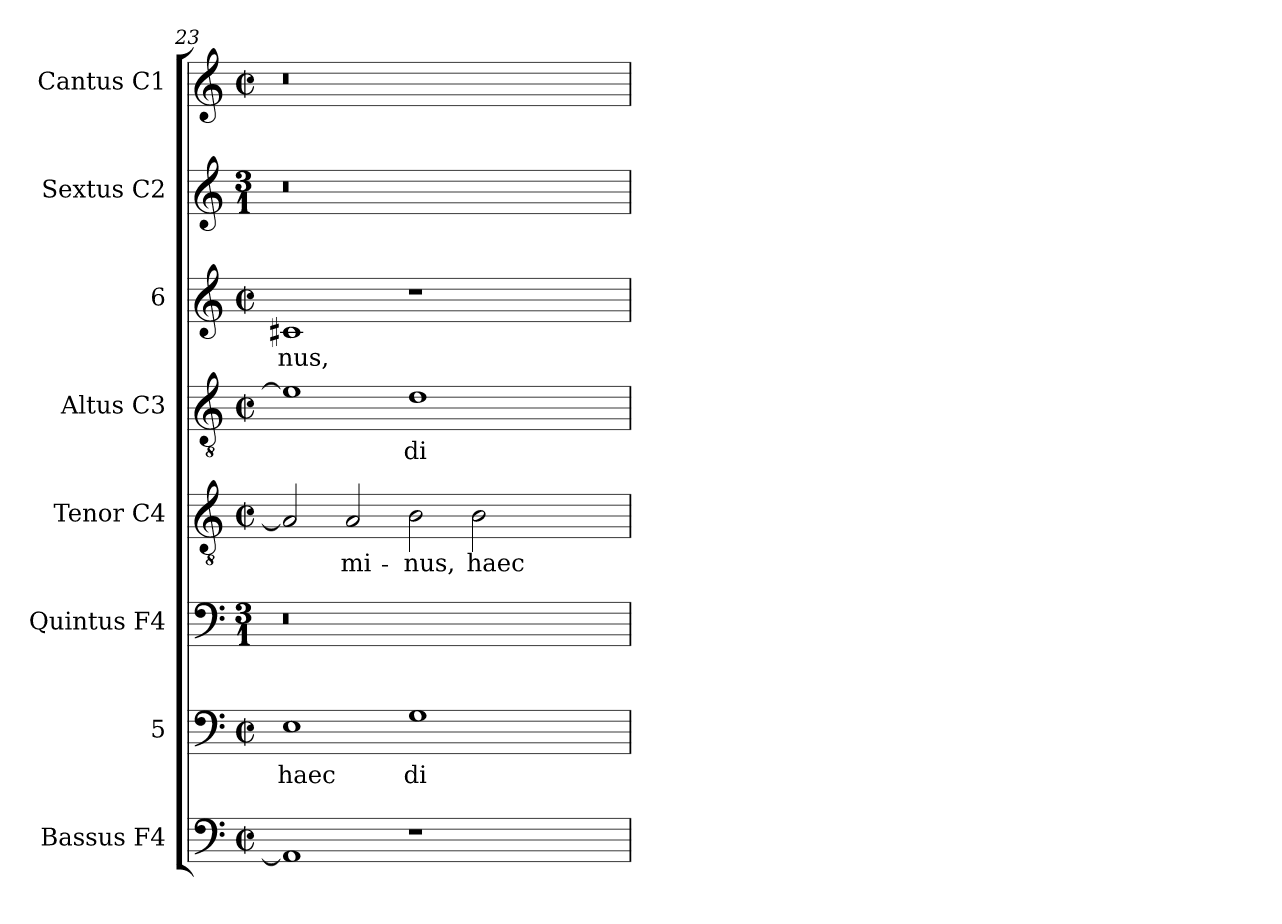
**kern	**text	**kern	**text	**kern	**kern	**text	**kern	**text	**kern	**text	**kern	**kern
*part8	*part8	*part7	*part7	*part6	*part5	*part5	*part4	*part4	*part3	*part3	*part2	*part1
*staff8	*staff8	*staff7	*staff7	*staff6	*staff5	*staff5	*staff4	*staff4	*staff3	*staff3	*staff2	*staff1
*I"Bassus  F4	*	*I"5	*	*I"Quintus  F4	*I"Tenor  C4	*	*I"Altus  C3	*	*I"6	*	*I"Sextus  C2	*I"Cantus  C1
*I'B	*	*	*	*	*I'T	*	*I'A	*	*	*	*	*I'C
*clefF4	*	*clefF4	*	*clefF4	*clefGv2	*	*clefGv2	*	*clefG2	*	*clefG2	*clefG2
*k[]	*	*k[]	*	*k[]	*k[]	*	*k[]	*	*k[]	*	*k[]	*k[]
*C:	*	*C:	*	*C:	*C:	*	*C:	*	*C:	*	*C:	*C:
*M2/2	*	*M2/2	*	*M3/1	*M2/2	*	*M2/2	*	*M2/2	*	*M3/1	*M2/2
*met(c|)	*	*met(c|)	*	*	*met(c|)	*	*met(c|)	*	*met(c|)	*	*	*met(c|)
=23	=23	=23	=23	=23	=23	=23	=23	=23	=23	=23	=23	=23
!	!LO:LY:b:cj	!	!LO:LY:b:cj	!	!	!LO:LY:b:cj	!	!LO:LY:b:cj	!	!LO:LY:b:cj	!	!
1AA]	.	1E	haec	0.r	2A/]	--	1e]	.	1c#X	-nus,	0.r	0.r
!	!	!	!	!	!	!LO:LY:b:cj	!	!	!	!	!	!
.	.	.	.	.	2A/	-mi-	.	.	.	.	.	.
!	!	!	!LO:LY:b:cj	!	!	!LO:LY:b:cj	!	!LO:LY:b:cj	!	!	!	!
1r	.	1G	di-	.	2B\	-nus,	1d	di-	1r	.	.	.
!	!	!	!	!	!	!LO:LY:b:cj	!	!	!	!	!	!
.	.	.	.	.	2B\	haec	.	.	.	.	.	.
1ryy	.	1ryy	.	.	1ryy	.	1ryy	.	1ryy	.	.	.
=	=	=	=	=	=	=	=	=	=	=	=	=
*-	*-	*-	*-	*-	*-	*-	*-	*-	*-	*-	*-	*-
